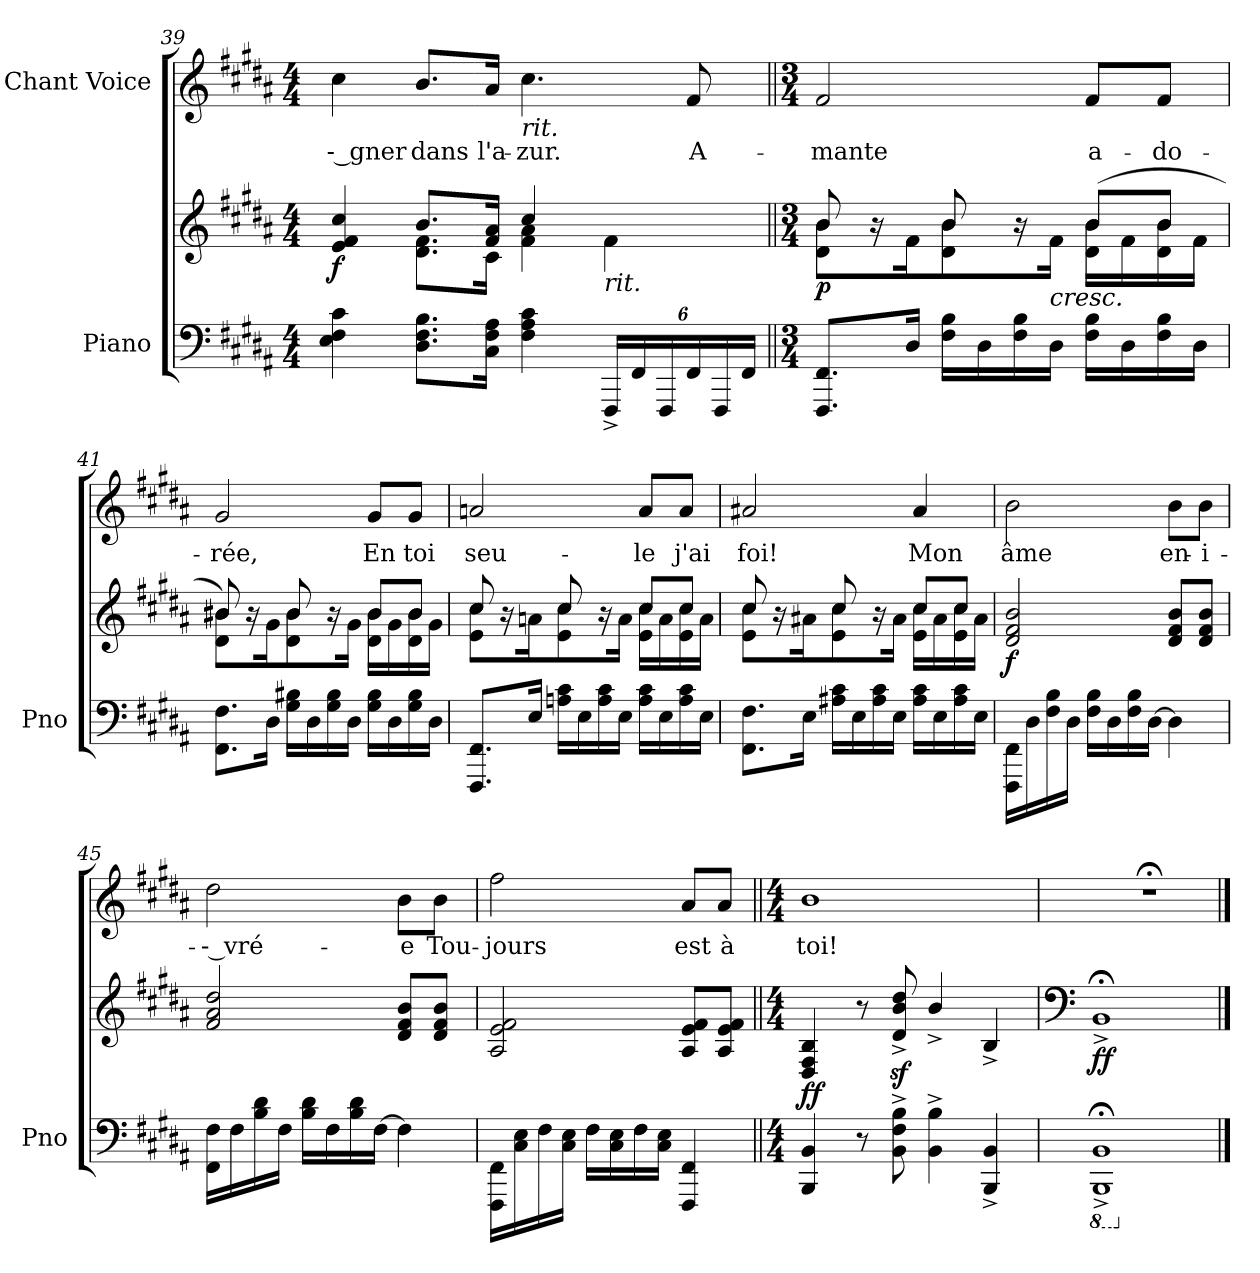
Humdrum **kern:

**kern	**kern	**dynam	**kern	**text
*part2	*part2	*part2	*part1	*part1
*staff3	*staff2	*staff2/3	*staff1	*staff1
*I"Piano	*	*	*I"Chant Voice	*
*I'Pno	*	*	*	*
!!LO:LB:g=z
*clefF4	*clefG2	*	*clefG2	*
*k[f#c#g#d#a#]	*k[f#c#g#d#a#]	*	*k[f#c#g#d#a#]	*
*M4/4	*M4/4	*	*M4/4	*
=39	=39	=39	=39	=39
*	*^	*	*	*
!	!	!	!LO:DY:b	!	!LO:LY:b
4E\ 4F#\ 4c#\	4e/ 4f#/ 4cc#/	4ryy	f	4cc#\	-- gner
!	!	!	!	!	!LO:LY:b
8.D#\ 8.F#\ 8.B\L	8.b/L	8.d#\ 8.f#\L	.	8.b/L	dans
!	!	!	!	!	!LO:LY:b
16C#\ 16F#\ 16A#\Jk	16f#/ 16a#/Jk	16c#\Jk	.	16a#/Jk	l'a-
!	!	!	!	!LO:TX:b:i:t=rit.	!
!	!	!	!	!	!LO:LY:b
4F#\ 4A#\ 4c#\	4cc#/	4f#\ 4a#\	.	4.cc#\	-zur.
*Xbrackettup	*	*	*	*	*
!	!LO:TX:b:i:t=rit.	!	!	!	!
24FFF#^>/LL	4ryy	4f#\	.	.	.
24FF#/	.	.	.	.	.
24FFF#/	.	.	.	.	.
!	!	!	!	!	!LO:LY:b
24FF#/	.	.	.	8f#/	A-
24FFF#/	.	.	.	.	.
24FF#/JJ	.	.	.	.	.
=40||	=40||	=40||	=40||	=40||	=40||
*M3/4	*M3/4	*	*	*M3/4	*
!	!	!	!LO:DY:b	!	!LO:LY:b
8.FFF#/ 8.FF#/L	8b/	8d#\ 8b\L	p	2f#/	-mante
.	8ryy	16r	.	.	.
16D#/Jk	.	16f#\JJ	.	.	.
16F#\ 16B\LL	8b/	8d#\ 8b\L	.	.	.
16D#\	.	.	.	.	.
16F#\ 16B\	8ryy	16r	.	.	.
!	!	!LO:TX:b:i:t=cresc.	!	!	!
16D#\JJ	.	16f#\JJ	.	.	.
!	!	!	!	!	!LO:LY:b
16F#\ 16B\LL	(8b/L	16d#\ 16b\LL	.	8f#/L	a-
16D#\	.	16f#\	.	.	.
!	!	!	!	!	!LO:LY:b
16F#\ 16B\	8b/J	16d#\ 16b\	.	8f#/J	-do-
16D#\JJ	.	16f#\JJ	.	.	.
=41	=41	=41	=41	=41	=41
!	!	!	!	!	!LO:LY:b
8.FF#\ 8.F#\L	8b#X/)	8d#\ 8b#\L	.	2g#/	-rée,
.	8ryy	16r	.	.	.
16D#\Jk	.	16g#\JJ	.	.	.
16G#\ 16B#X\LL	8b#/	8d#\ 8b#\L	.	.	.
16D#\	.	.	.	.	.
16G#\ 16B#\	8ryy	16r	.	.	.
16D#\JJ	.	16g#\JJ	.	.	.
!	!	!	!	!	!LO:LY:b
16G#\ 16B#\LL	8b#/L	16d#\ 16b#\LL	.	8g#/L	En
16D#\	.	16g#\	.	.	.
!	!	!	!	!	!LO:LY:b
16G#\ 16B#\	8b#/J	16d#\ 16b#\	.	8g#/J	toi
16D#\JJ	.	16g#\JJ	.	.	.
!!LO:LB:g=z
=42	=42	=42	=42	=42	=42
!	!	!	!	!	!LO:LY:b
8.FFF#/ 8.FF#/L	8cc#/	8e\ 8cc#\L	.	2an/	seu-
.	8ryy	16r	.	.	.
16E/Jk	.	16an\JJ	.	.	.
16An\ 16c#\LL	8cc#/	8e\ 8cc#\L	.	.	.
16E\	.	.	.	.	.
16A\ 16c#\	8ryy	16r	.	.	.
16E\JJ	.	16a\JJ	.	.	.
!	!	!	!	!	!LO:LY:b
16A\ 16c#\LL	8cc#/L	16e\ 16cc#\LL	.	8a/L	-le
16E\	.	16a\	.	.	.
!	!	!	!	!	!LO:LY:b
16A\ 16c#\	8cc#/J	16e\ 16cc#\	.	8a/J	j'ai
16E\JJ	.	16a\JJ	.	.	.
=43	=43	=43	=43	=43	=43
!	!	!	!	!	!LO:LY:b
8.FF#\ 8.F#\L	8cc#/	8e\ 8cc#\L	.	2a#X/	foi!
.	8ryy	16r	.	.	.
16E\Jk	.	16a#X\JJ	.	.	.
16A#X\ 16c#\LL	8cc#/	8e\ 8cc#\L	.	.	.
16E\	.	.	.	.	.
16A#\ 16c#\	8ryy	16r	.	.	.
16E\JJ	.	16a#\JJ	.	.	.
!	!	!	!	!	!LO:LY:b
16A#\ 16c#\LL	8cc#/L	16e\ 16cc#\LL	.	4a#/	Mon
16E\	.	16a#\	.	.	.
16A#\ 16c#\	8cc#/J	16e\ 16cc#\	.	.	.
16E\JJ	.	16a#\JJ	.	.	.
=44	=44	=44	=44	=44	=44
!	!	!	!LO:DY:b	!	!LO:LY:b
*	*v	*v	*	*	*
16FFF#\ 16FF#\LL	2d#/ 2f#/ 2b/	f	2b\	âme
16D#\	.	.	.	.
16F#\ 16B\	.	.	.	.
16D#\JJ	.	.	.	.
16F#\ 16B\LL	.	.	.	.
16D#\	.	.	.	.
16F#\ 16B\	.	.	.	.
[16D#\JJ	.	.	.	.
!	!	!	!	!LO:LY:b
4D#\]	8d#/ 8f#/ 8b/L	.	8b\L	en-
!	!	!	!	!LO:LY:b
.	8d#/ 8f#/ 8b/J	.	8b\J	-i-
!!LO:LB:g=z
=45	=45	=45	=45	=45
!	!	!	!	!LO:LY:b
16FF#\ 16F#\LL	2f#/ 2a#/ 2dd#/	.	2dd#\	-- vré-
16F#\	.	.	.	.
16B\ 16d#\	.	.	.	.
16F#\JJ	.	.	.	.
16B\ 16d#\LL	.	.	.	.
16F#\	.	.	.	.
16B\ 16d#\	.	.	.	.
[16F#\JJ	.	.	.	.
!	!	!	!	!LO:LY:b
4F#\]	8d#/ 8f#/ 8b/L	.	8b\L	-e
!	!	!	!	!LO:LY:b
.	8d#/ 8f#/ 8b/J	.	8b\J	Tou-
=46	=46	=46	=46	=46
!	!	!	!	!LO:LY:b
16FFF#\ 16FF#\LL	2A#/ 2e/ 2f#/	.	2ff#\	-jours
16C#\ 16E\	.	.	.	.
16F#\	.	.	.	.
16C#\ 16E\JJ	.	.	.	.
16F#\LL	.	.	.	.
16C#\ 16E\	.	.	.	.
16F#\	.	.	.	.
16C#\ 16E\JJ	.	.	.	.
!	!	!	!	!LO:LY:b
4FFF#/ 4FF#/	8A#/ 8e/ 8f#/L	.	8a#/L	est
!	!	!	!	!LO:LY:b
.	8A#/ 8e/ 8f#/J	.	8a#/J	à
=47||	=47||	=47||	=47||	=47||
*M4/4	*M4/4	*	*M4/4	*
!	!	!LO:DY:b	!	!LO:LY:b
4BBB/ 4BB/	4D#/ 4F#/ 4B/	ff	1b	toi!
8r	8r	.	.	.
8BB\^ 8F#\^ 8B\^	8d#/z<^ 8b/z<^ 8dd#/z<^	.	.	.
4BB\^ 4B\^	4b^</	.	.	.
4BBB/^ 4BB/^	4B^/	.	.	.
=48	=48	=48	=48	=48
*	*clefF4	*	*	*
*8ba	*	*	*	*
!	!	!LO:DY:b	!	!
1BBBB;<^> 1BBB;<^>	1BB;<^	ff	1r;<	.
*X8ba	*	*	*	*
==	==	==	==	==
*-	*-	*-	*-	*-
